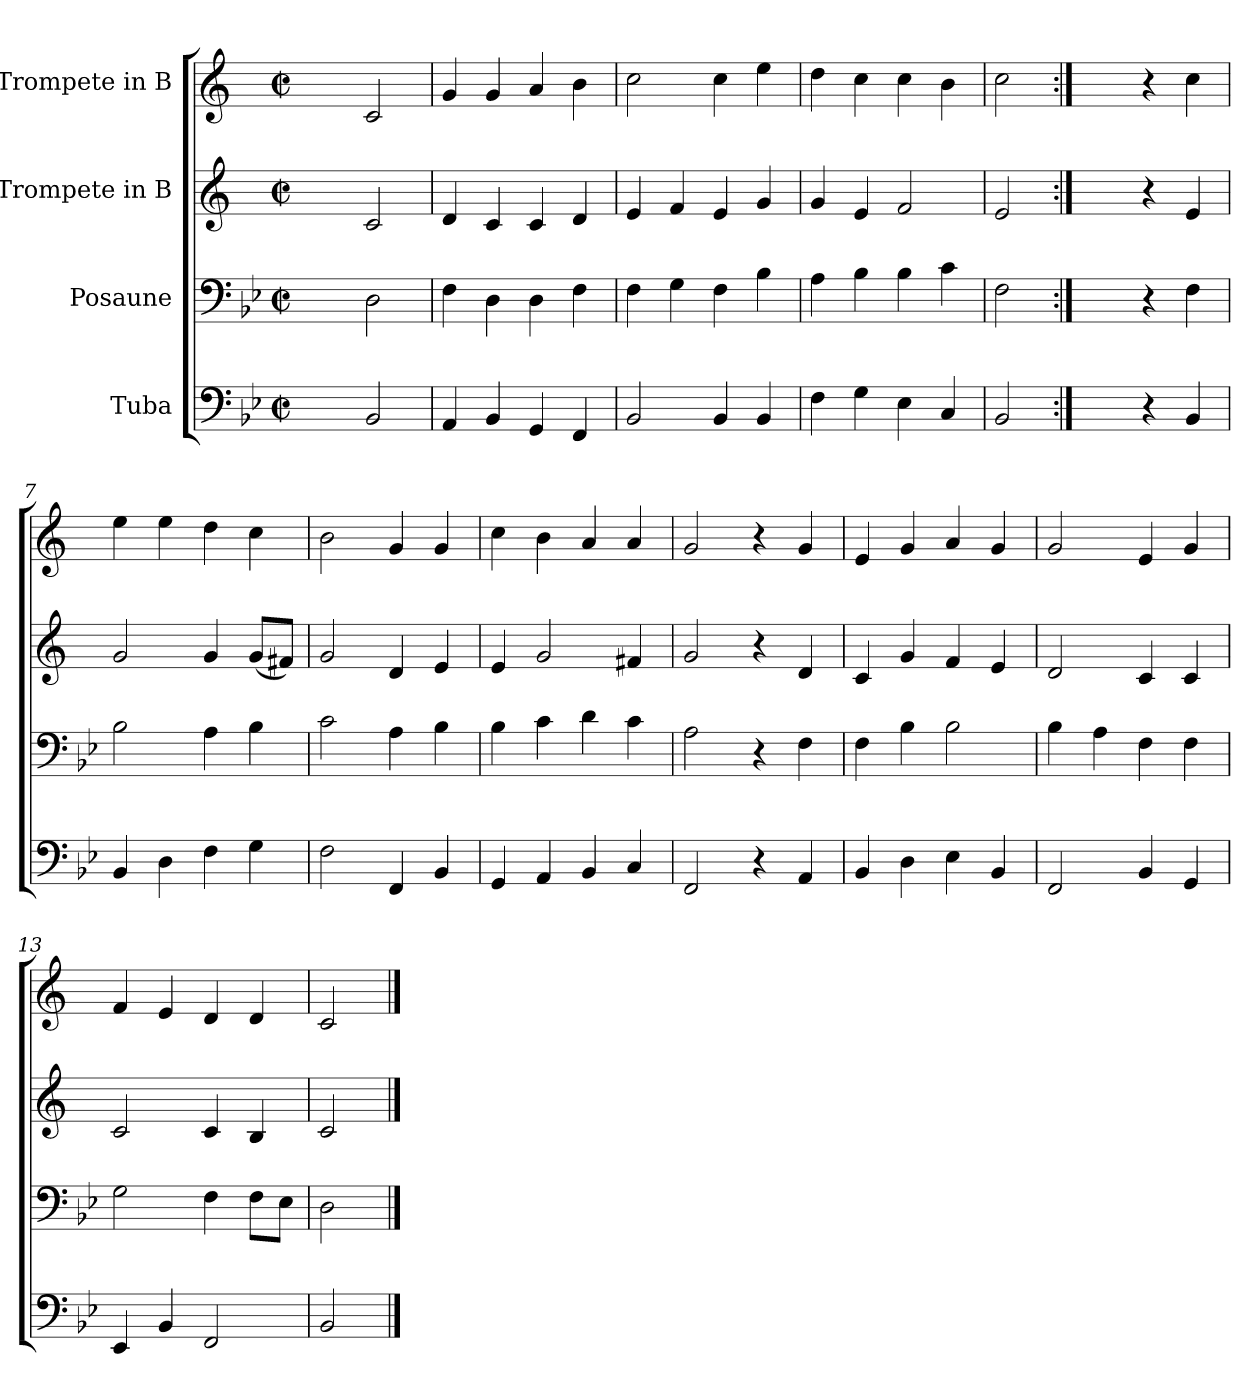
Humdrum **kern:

**kern	**kern	**kern	**kern
*part4	*part3	*part2	*part1
*staff4	*staff3	*staff2	*staff1
*I"Tuba	*I"Posaune	*I"Trompete in B	*I"Trompete in B
!!LO:PB:g=z
*clefF4	*clefF4	*clefG2	*clefG2
*	*	*ITrd1c2	*ITrd1c2
*k[b-e-]	*k[b-e-]	*k[b-e-]	*k[b-e-]
*B-:	*B-:	*B-:	*B-:
*M2/2	*M2/2	*M2/2	*M2/2
*met(c|)	*met(c|)	*met(c|)	*met(c|)
=1	=1	=1	=1
2ryy	2ryy	2ryy	2ryy
2BB-i/	2Di\	2B-i/	2B-i/
=2	=2	=2	=2
4AAi/	4Fi\	4ci/	4fi/
4BB-i/	4Di\	4B-i/	4fi/
4GGi/	4Di\	4B-i/	4gi/
4FFi/	4Fi\	4ci/	4ai\
=3	=3	=3	=3
2BB-i/	4Fi\	4di/	2b-i\
.	4Gi\	4e-i/	.
4BB-i/	4Fi\	4di/	4b-i\
4BB-i/	4B-i\	4fi/	4ddi\
=4	=4	=4	=4
4Fi\	4Ai\	4fi/	4cci\
4Gi\	4B-i\	4di/	4b-i\
4E-i\	4B-i\	2e-i/	4b-i\
4Ci/	4ci\	.	4ai\
=5	=5	=5	=5
2BB-i/	2Fi\	2di/	2b-i\
=6:|!	=6:|!	=6:|!	=6:|!
2ryy	2ryy	2ryy	2ryy
4r	4r	4r	4r
4BB-i/	4Fi\	4di/	4b-i\
=7	=7	=7	=7
4BB-i/	2B-i\	2fi/	4ddi\
4Di\	.	.	4ddi\
4Fi\	4Ai\	4fi/	4cci\
4Gi\	4B-i\	(8fi/L	4b-i\
.	.	8eni/J)	.
!!LO:LB:g=z
=8	=8	=8	=8
2Fi\	2ci\	2fi/	2ai\
4FFi/	4Ai\	4ci/	4fi/
4BB-i/	4B-i\	4di/	4fi/
=9	=9	=9	=9
4GGi/	4B-i\	4di/	4b-i\
4AAi/	4ci\	2fi/	4ai\
4BB-i/	4di\	.	4gi/
4Ci/	4ci\	4eni/	4gi/
=10	=10	=10	=10
2FFi/	2Ai\	2fi/	2fi/
4r	4r	4r	4r
4AAi/	4Fi\	4ci/	4fi/
=11	=11	=11	=11
4BB-i/	4Fi\	4B-i/	4di/
4Di\	4B-i\	4fi/	4fi/
4E-i\	2B-i\	4e-i/	4gi/
4BB-i/	.	4di/	4fi/
=12	=12	=12	=12
2FFi/	4B-i\	2ci/	2fi/
.	4Ai\	.	.
4BB-i/	4Fi\	4B-i/	4di/
4GGi/	4Fi\	4B-i/	4fi/
=13	=13	=13	=13
4EE-i/	2Gi\	2B-i/	4e-i/
4BB-i/	.	.	4di/
2FFi/	4Fi\	4B-i/	4ci/
.	8Fi\L	4Ai/	4ci/
.	8E-i\J	.	.
=14	=14	=14	=14
2BB-i/	2Di\	2B-i/	2B-i/
==	==	==	==
*-	*-	*-	*-
